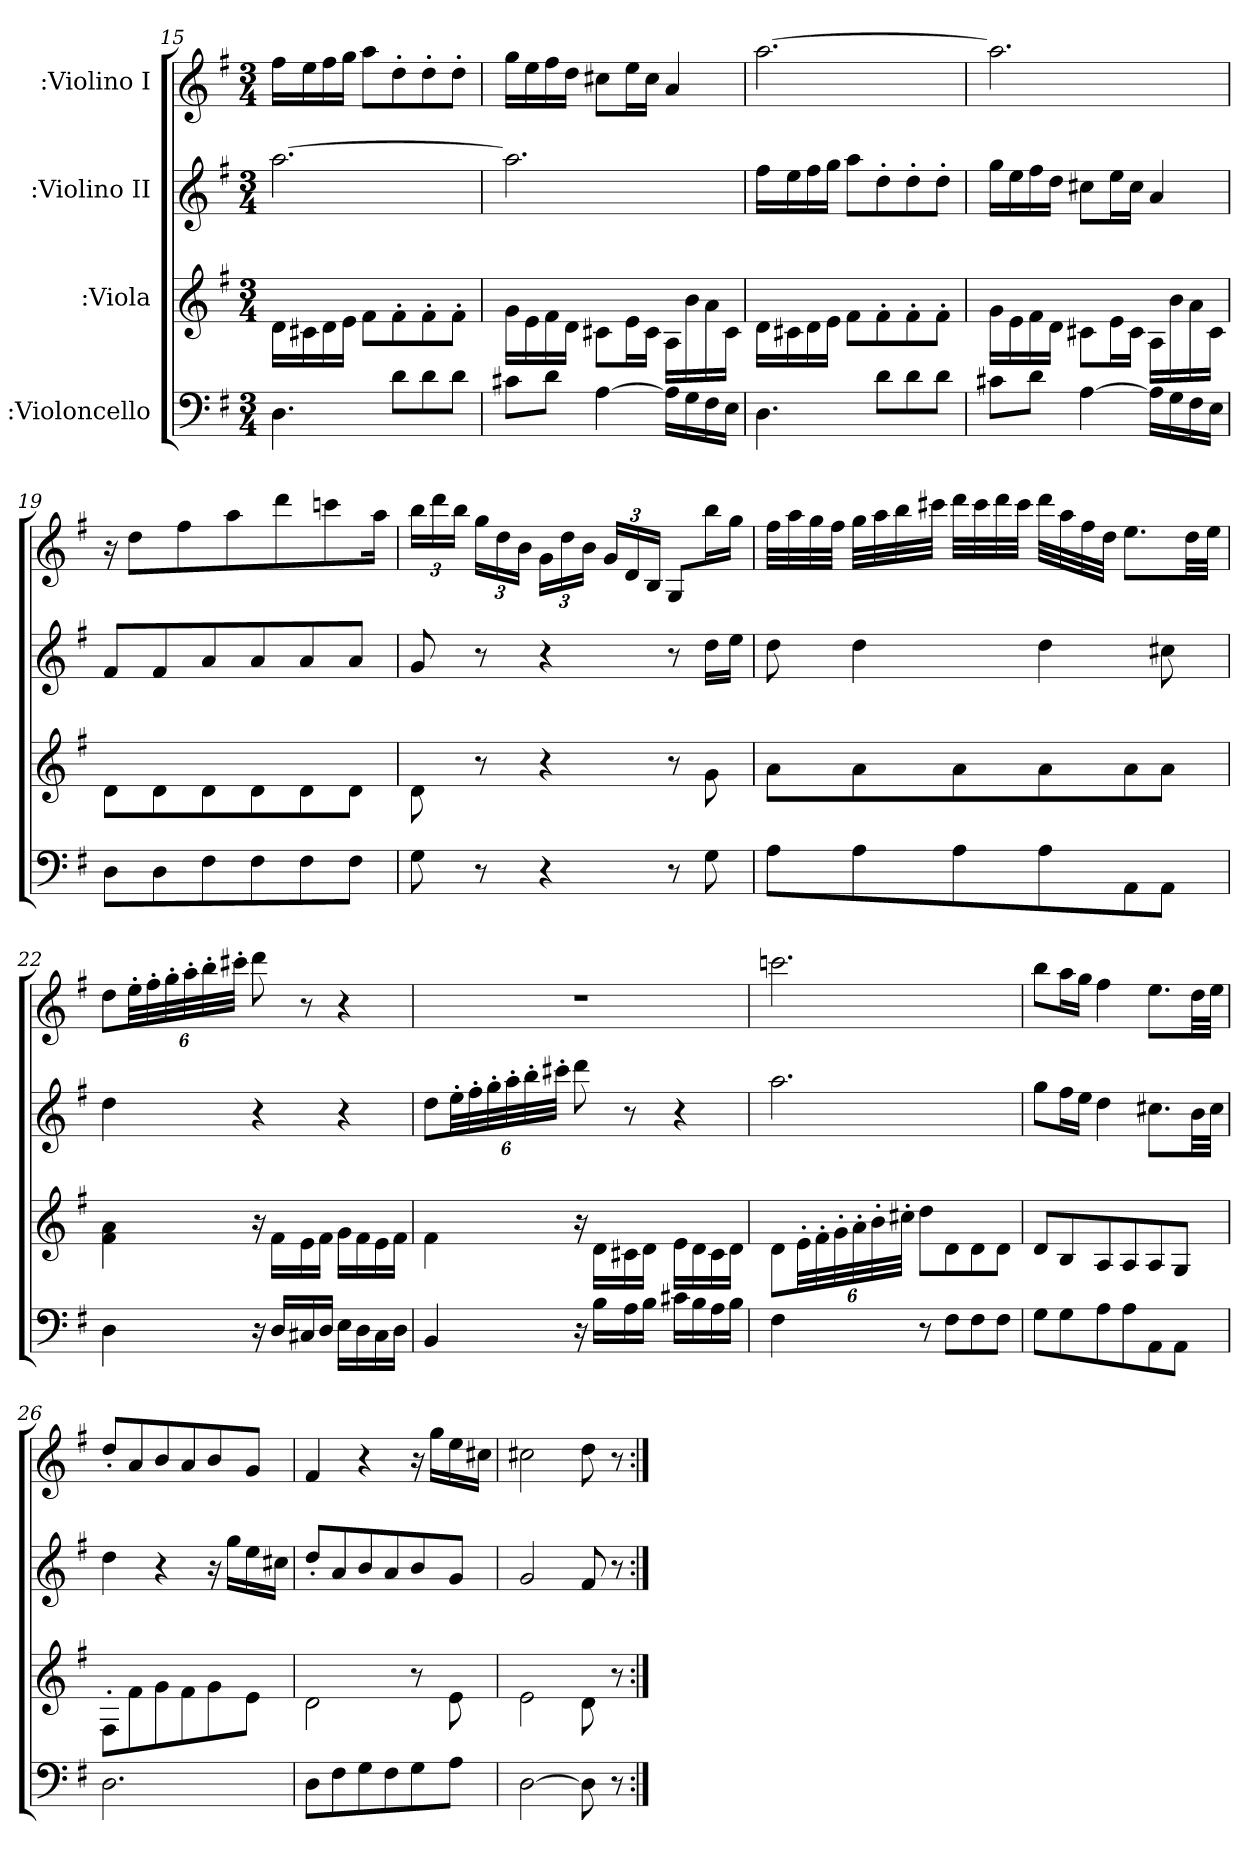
**kern	**kern	**kern	**kern
*part4	*part3	*part2	*part1
*staff4	*staff3	*staff2	*staff1
*I":Violoncello	*I":Viola	*I":Violino II	*I":Violino I
*clefF4	*	*clefG2	*clefG2
*k[f#]	*k[f#]	*k[f#]	*k[f#]
*G:	*G:	*G:	*G:
*M3/4	*M3/4	*M3/4	*M3/4
=15	=15	=15	=15
4.D\	16d\LL	[2.aa\	16ff#\LL
.	16c#X\	.	16ee\
.	16d\	.	16ff#\
.	16e\JJ	.	16gg\JJ
.	8f#\L	.	8aa\L
8d\L	8f#'>\	.	8dd'>\
8d\	8f#'>\	.	8dd'>\
8d\J	8f#'>\J	.	8dd'>\J
=16	=16	=16	=16
8c#X\L	16g\LL	2.aa\]	16gg\LL
.	16e\	.	16ee\
8d\J	16f#\	.	16ff#\
.	16d\JJ	.	16dd\JJ
[4A\	8c#X\L	.	8cc#X\L
.	16e\L	.	16ee\L
.	16c#\JJ	.	16cc#\JJ
16A\LL]	16A\LL	.	4a/
16G\	16b\	.	.
16F#\	16a\	.	.
16E\JJ	16c#\JJ	.	.
=17	=17	=17	=17
4.D\	16d\LL	16ff#\LL	[2.aa\
.	16c#X\	16ee\	.
.	16d\	16ff#\	.
.	16e\JJ	16gg\JJ	.
.	8f#\L	8aa\L	.
8d\L	8f#'>\	8dd'>\	.
8d\	8f#'>\	8dd'>\	.
8d\J	8f#'>\J	8dd'>\J	.
=18	=18	=18	=18
8c#X\L	16g\LL	16gg\LL	2.aa\]
.	16e\	16ee\	.
8d\J	16f#\	16ff#\	.
.	16d\JJ	16dd\JJ	.
[4A\	8c#X\L	8cc#X\L	.
.	16e\L	16ee\L	.
.	16c#\JJ	16cc#\JJ	.
16A\LL]	16A\LL	4a/	.
16G\	16b\	.	.
16F#\	16a\	.	.
16E\JJ	16c#\JJ	.	.
=19	=19	=19	=19
8D\L	8d\L	8f#/L	16r
.	.	.	8dd\L
8D\	8d\	8f#/	.
.	.	.	8ff#\
8F#\	8d\	8a/	.
.	.	.	8aa\
8F#\	8d\	8a/	.
.	.	.	8ddd\
8F#\	8d\	8a/	.
.	.	.	8cccn\
8F#\J	8d\J	8a/J	.
.	.	.	16aa\Jk
=20	=20	=20	=20
8G\	8d\	8g/	24bb\LL
.	.	.	24ddd\
.	.	.	24bb\JJ
8r	8r	8r	24gg\LL
.	.	.	24dd\
.	.	.	24b\JJ
4r	4r	4r	24g\LL
.	.	.	24dd\
.	.	.	24b\JJ
.	.	.	24g/LL
.	.	.	24d/
.	.	.	24B/JJ
8r	8r	8r	8G/L
8G\	8g\	16dd\LL	16bb\L
.	.	16ee\JJ	16gg\JJ
=21	=21	=21	=21
8A\L	8a\L	8dd\	32ff#\LLL
.	.	.	32aa\
.	.	.	32gg\
.	.	.	32ff#\JJJ
8A\	8a\	4dd\	32gg\LLL
.	.	.	32aa\
.	.	.	32bb\
.	.	.	32ccc#X\JJJ
8A\	8a\	.	32ddd\LLL
.	.	.	32ccc#\
.	.	.	32ddd\
.	.	.	32ccc#\JJJ
8A\	8a\	4dd\	32ddd\LLL
.	.	.	32aa\
.	.	.	32ff#\
.	.	.	32dd\JJJ
8AA\	8a\	.	8.ee\L
8AA\J	8a\J	8cc#X\	.
.	.	.	32dd\LL
.	.	.	32ee\JJJ
=22	=22	=22	=22
4D\	4a\ 4f#\	4dd\	8dd\L
.	.	.	48ee'>\LL
.	.	.	48ff#'>\
.	.	.	48gg'>\
.	.	.	48aa'>\
.	.	.	48bb'>\
.	.	.	48ccc#X'>\JJJ
16r	16r	4r	8ddd\
16D/LL	16f#\LL	.	.
16C#X/	16e\	.	8r
16D/JJ	16f#\JJ	.	.
16E\LL	16g\LL	4r	4r
16D\	16f#\	.	.
16C#\	16e\	.	.
16D\JJ	16f#\JJ	.	.
=23	=23	=23	=23
4BB/	4f#\	8dd\L	2.r
.	.	48ee'>\LL	.
.	.	48ff#'>\	.
.	.	48gg'>\	.
.	.	48aa'>\	.
.	.	48bb'>\	.
.	.	48ccc#X'>\JJJ	.
16r	16r	8ddd\	.
16B\LL	16d\LL	.	.
16A\	16c#X\	8r	.
16B\JJ	16d\JJ	.	.
16c#X\LL	16e\LL	4r	.
16B\	16d\	.	.
16A\	16c#\	.	.
16B\JJ	16d\JJ	.	.
=24	=24	=24	=24
4F#\	8d\L	2.aa\	2.cccn\
.	48e'>\LL	.	.
.	48f#'>\	.	.
.	48g'>\	.	.
.	48a'>\	.	.
.	48b'>\	.	.
.	48cc#X'>\JJJ	.	.
8r	8dd\L	.	.
8F#\L	8d\	.	.
8F#\	8d\	.	.
8F#\J	8d\J	.	.
=25	=25	=25	=25
8G\L	8d/L	8gg\L	8bb\L
8G\	8B/	16ff#\L	16aa\L
.	.	16ee\JJ	16gg\JJ
8A\	8A/	4dd\	4ff#\
8A\	8A/	.	.
8AA\	8A/	8.cc#X\L	8.ee\L
8AA\J	8G/J	.	.
.	.	32b\LL	32dd\LL
.	.	32cc#\JJJ	32ee\JJJ
=26	=26	=26	=26
2.D\	8F#'>\L	4dd\	8dd'>/L
.	8f#\	.	8a/
.	8g\	4r	8b/
.	8f#\	.	8a/
.	8g\	16r	8b/
.	.	16gg\LL	.
.	8e\J	16ee\	8g/J
.	.	16cc#X\JJ	.
=27	=27	=27	=27
8D\L	2d\	8dd'>/L	4f#/
8F#\	.	8a/	.
8G\	.	8b/	4r
8F#\	.	8a/	.
8G\	8r	8b/	16r
.	.	.	16gg\LL
8A\J	8e\	8g/J	16ee\
.	.	.	16cc#X\JJ
=28	=28	=28	=28
[2D\	2e\	2g/	2cc#X\
8D\]	8d\	8f#/	8dd\
8r	8r	8r	8r
=:|!	=:|!	=:|!	=:|!
*-	*-	*-	*-
